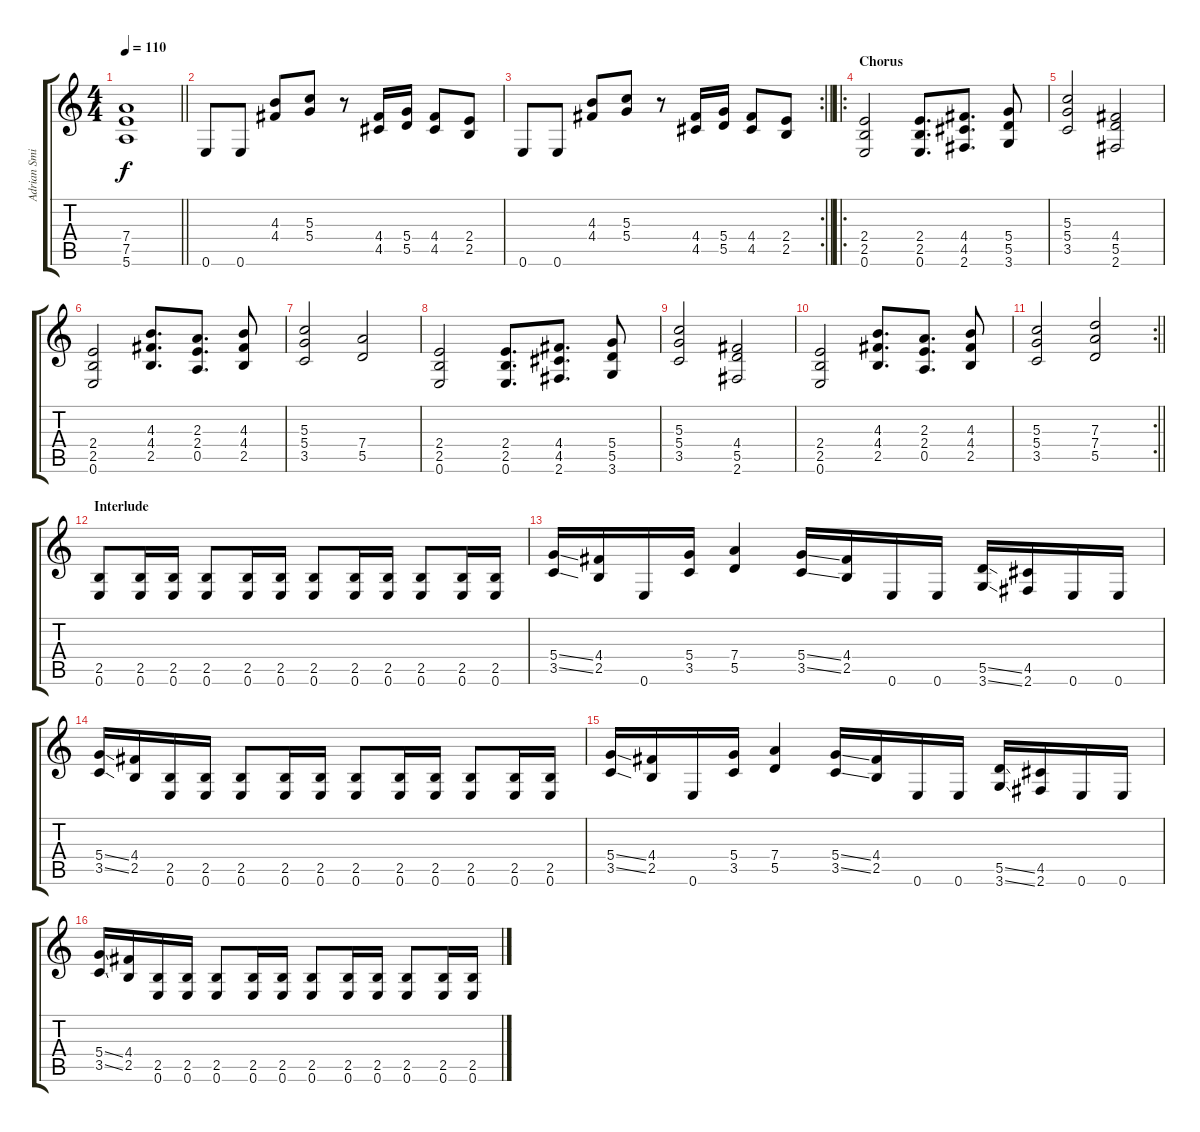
\track ("Adrian Smith (Dis)" "Adrian Smi") {instrument distortionguitar}
\staff {score tabs}
\tuning (E4 B3 G3 D3 A2 E2) {hide}
\ts (4 4)
\tempo 110
\clef g2
\barLineRight lightlight
\ks c
(7.4 7.5 5.6).1{dy f} |
0.6.8 0.6.8 (4.3 4.4).8 (5.3 5.4).8 r.8 (4.4 4.5).16 (5.4 5.5).16 (4.4 4.5).8 (2.4 2.5).8 |
\rc 2
\barLineRight lightlight
0.6.8 0.6.8 (4.3 4.4).8 (5.3 5.4).8 r.8 (4.4 4.5).16 (5.4 5.5).16 (4.4 4.5).8 (2.4 2.5).8 |
\ro
\section ("" "Chorus")
(2.4 2.5 0.6).2 (2.4 2.5 0.6).8{d} (4.4 4.5 2.6).8{d} (5.4 5.5 3.6).8 |
(5.3 5.4 3.5).2 (4.4 5.5 2.6).2 |
(2.4 2.5 0.6).2 (4.3 4.4 2.5).8{d} (2.3 2.4 0.5).8{d} (4.3 4.4 2.5).8 |
(5.3 5.4 3.5).2 (7.4 5.5).2 |
(2.4 2.5 0.6).2 (2.4 2.5 0.6).8{d} (4.4 4.5 2.6).8{d} (5.4 5.5 3.6).8 |
(5.3 5.4 3.5).2 (4.4 5.5 2.6).2 |
(2.4 2.5 0.6).2 (4.3 4.4 2.5).8{d} (2.3 2.4 0.5).8{d} (4.3 4.4 2.5).8 |
\rc 2
\barLineRight lightlight
(5.3 5.4 3.5).2 (7.3 7.4 5.5).2 |
\section ("" "Interlude")
(2.5 0.6).8 (2.5 0.6).16 (2.5 0.6).16 (2.5 0.6).8 (2.5 0.6).16 (2.5 0.6).16 (2.5 0.6).8 (2.5 0.6).16 (2.5 0.6).16 (2.5 0.6).8 (2.5 0.6).16 (2.5 0.6).16 |
(5.4{ss} 3.5{ss}).16 (4.4 2.5).16 0.6.16 (5.4 3.5).16 (7.4 5.5).4 (5.4{ss} 3.5{ss}).16 (4.4 2.5).16 0.6.16 0.6.16 (5.5{ss} 3.6{ss}).16 (4.5 2.6).16 0.6.16 0.6.16 |
(5.4{ss} 3.5{ss}).16 (4.4 2.5).16 (2.5 0.6).16 (2.5 0.6).16 (2.5 0.6).8 (2.5 0.6).16 (2.5 0.6).16 (2.5 0.6).8 (2.5 0.6).16 (2.5 0.6).16 (2.5 0.6).8 (2.5 0.6).16 (2.5 0.6).16 |
(5.4{ss} 3.5{ss}).16 (4.4 2.5).16 0.6.16 (5.4 3.5).16 (7.4 5.5).4 (5.4{ss} 3.5{ss}).16 (4.4 2.5).16 0.6.16 0.6.16 (5.5{ss} 3.6{ss}).16 (4.5 2.6).16 0.6.16 0.6.16 |
(5.4{ss} 3.5{ss}).16 (4.4 2.5).16 (2.5 0.6).16 (2.5 0.6).16 (2.5 0.6).8 (2.5 0.6).16 (2.5 0.6).16 (2.5 0.6).8 (2.5 0.6).16 (2.5 0.6).16 (2.5 0.6).8 (2.5 0.6).16 (2.5 0.6).16
